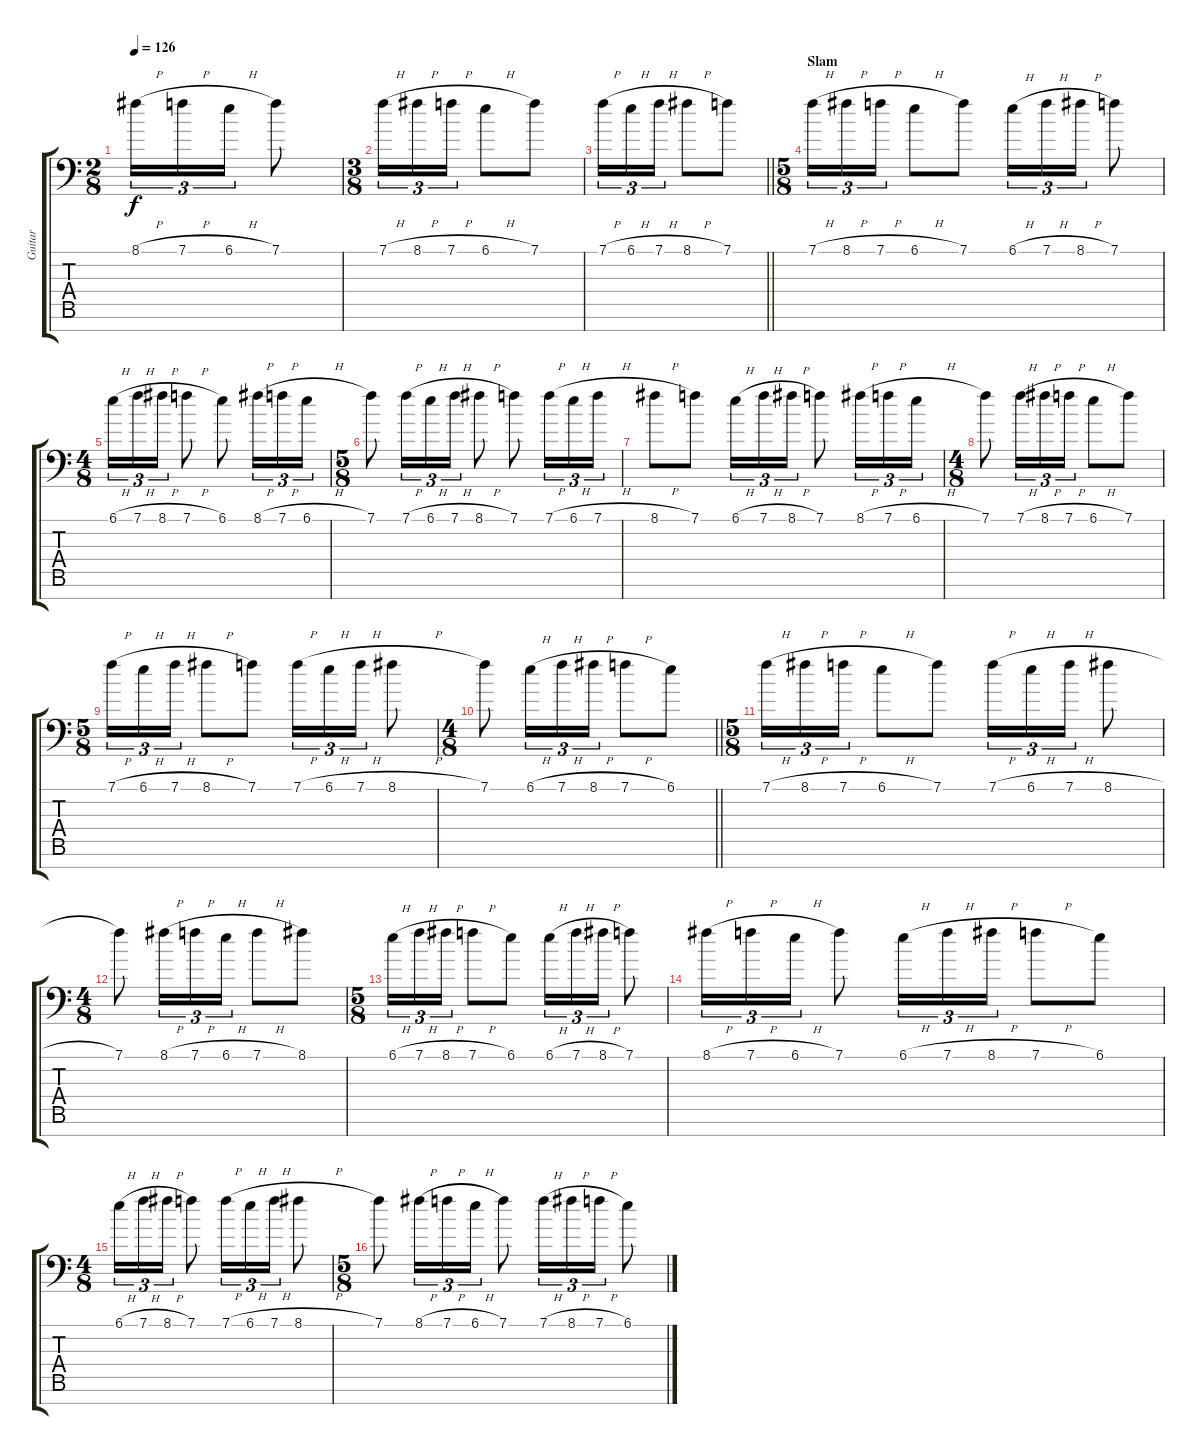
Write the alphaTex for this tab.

\track ("Guitar" "Guitar") {instrument overdrivenguitar}
\staff {score tabs}
\tuning (Bb3 Gb3 Db3 Ab2 Eb2 Bb1 F1) {hide}
\ts (2 8)
\tempo 126
\clef f4
\ks c
8.1{h}.16{tu (3 2) dy f} 7.1{h}.16{tu (3 2)} 6.1{h}.16{tu (3 2)} 7.1.8 |
\ts (3 8)
7.1{h}.16{tu (3 2)} 8.1{h}.16{tu (3 2)} 7.1{h}.16{tu (3 2)} 6.1{h}.8 7.1.8 |
\barLineRight lightlight
7.1{h}.16{tu (3 2)} 6.1{h}.16{tu (3 2)} 7.1{h}.16{tu (3 2)} 8.1{h}.8 7.1.8 |
\ts (5 8)
\section ("" "Slam")
7.1{h}.16{tu (3 2)} 8.1{h}.16{tu (3 2)} 7.1{h}.16{tu (3 2)} 6.1{h}.8 7.1.8 6.1{h}.16{tu (3 2)} 7.1{h}.16{tu (3 2)} 8.1{h}.16{tu (3 2)} 7.1.8 |
\ts (4 8)
6.1{h}.16{tu (3 2)} 7.1{h}.16{tu (3 2)} 8.1{h}.16{tu (3 2)} 7.1{h}.8 6.1.8 8.1{h}.16{tu (3 2)} 7.1{h}.16{tu (3 2)} 6.1{h}.16{tu (3 2)} |
\ts (5 8)
7.1.8 7.1{h}.16{tu (3 2)} 6.1{h}.16{tu (3 2)} 7.1{h}.16{tu (3 2)} 8.1{h}.8 7.1.8 7.1{h}.16{tu (3 2)} 6.1{h}.16{tu (3 2)} 7.1{h}.16{tu (3 2)} |
8.1{h}.8 7.1.8 6.1{h}.16{tu (3 2)} 7.1{h}.16{tu (3 2)} 8.1{h}.16{tu (3 2)} 7.1.8 8.1{h}.16{tu (3 2)} 7.1{h}.16{tu (3 2)} 6.1{h}.16{tu (3 2)} |
\ts (4 8)
7.1.8 7.1{h}.16{tu (3 2)} 8.1{h}.16{tu (3 2)} 7.1{h}.16{tu (3 2)} 6.1{h}.8 7.1.8 |
\ts (5 8)
7.1{h}.16{tu (3 2)} 6.1{h}.16{tu (3 2)} 7.1{h}.16{tu (3 2)} 8.1{h}.8 7.1.8 7.1{h}.16{tu (3 2)} 6.1{h}.16{tu (3 2)} 7.1{h}.16{tu (3 2)} 8.1{h}.8 |
\ts (4 8)
\barLineRight lightlight
7.1.8 6.1{h}.16{tu (3 2)} 7.1{h}.16{tu (3 2)} 8.1{h}.16{tu (3 2)} 7.1{h}.8 6.1.8 |
\ts (5 8)
7.1{h}.16{tu (3 2)} 8.1{h}.16{tu (3 2)} 7.1{h}.16{tu (3 2)} 6.1{h}.8 7.1.8 7.1{h}.16{tu (3 2)} 6.1{h}.16{tu (3 2)} 7.1{h}.16{tu (3 2)} 8.1{h}.8 |
\ts (4 8)
7.1.8 8.1{h}.16{tu (3 2)} 7.1{h}.16{tu (3 2)} 6.1{h}.16{tu (3 2)} 7.1{h}.8 8.1.8 |
\ts (5 8)
6.1{h}.16{tu (3 2)} 7.1{h}.16{tu (3 2)} 8.1{h}.16{tu (3 2)} 7.1{h}.8 6.1.8 6.1{h}.16{tu (3 2)} 7.1{h}.16{tu (3 2)} 8.1{h}.16{tu (3 2)} 7.1.8 |
8.1{h}.16{tu (3 2)} 7.1{h}.16{tu (3 2)} 6.1{h}.16{tu (3 2)} 7.1.8 6.1{h}.16{tu (3 2)} 7.1{h}.16{tu (3 2)} 8.1{h}.16{tu (3 2)} 7.1{h}.8 6.1.8 |
\ts (4 8)
6.1{h}.16{tu (3 2)} 7.1{h}.16{tu (3 2)} 8.1{h}.16{tu (3 2)} 7.1.8 7.1{h}.16{tu (3 2)} 6.1{h}.16{tu (3 2)} 7.1{h}.16{tu (3 2)} 8.1{h}.8 |
\ts (5 8)
7.1.8 8.1{h}.16{tu (3 2)} 7.1{h}.16{tu (3 2)} 6.1{h}.16{tu (3 2)} 7.1.8 7.1{h}.16{tu (3 2)} 8.1{h}.16{tu (3 2)} 7.1{h}.16{tu (3 2)} 6.1{h}.8
